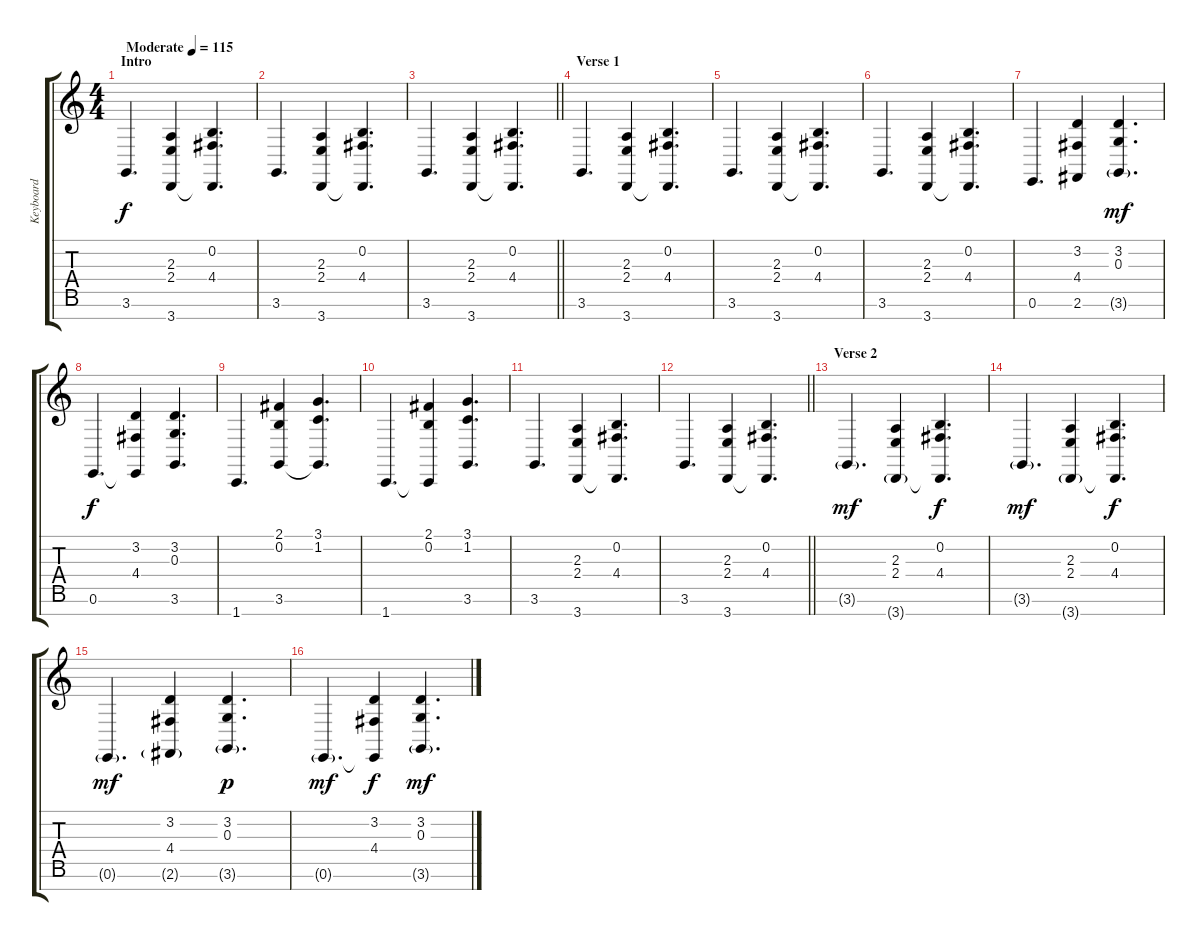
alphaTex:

\track ("Keyboard" "Keyboard") {instrument pad1newage}
\staff {score tabs}
\tuning (E4 B3 G3 D3 A2 E2 B1) {hide}
\ts (4 4)
\section ("" "Intro")
\tempo (115 "Moderate")
\clef g2
\ks c
3.6.4{d dy f instrument pad1newage} (2.3 2.4 3.7).4 (0.2 4.4 3.7{t}).4{d} |
3.6.4{d} (2.3 2.4 3.7).4 (0.2 4.4 3.7{t}).4{d} |
\barLineRight lightlight
3.6.4{d} (2.3 2.4 3.7).4 (0.2 4.4 3.7{t}).4{d} |
\section ("" "Verse 1")
3.6.4{d} (2.3 2.4 3.7).4 (0.2 4.4 3.7{t}).4{d} |
3.6.4{d} (2.3 2.4 3.7).4 (0.2 4.4 3.7{t}).4{d} |
3.6.4{d} (2.3 2.4 3.7).4 (0.2 4.4 3.7{t}).4{d} |
0.6.4{d} (3.2 4.4 2.6).4 (3.2 0.3 3.6{g}).4{d dy mf} |
0.6.4{d dy f} (3.2 4.4 0.6{t}).4 (3.2 0.3 3.6).4{d} |
1.7.4{d} (2.1 0.2 3.6).4 (3.1 1.2 3.6{t}).4{d} |
1.7.4{d} (2.1 0.2 1.7{t}).4 (3.1 1.2 3.6).4{d} |
3.6.4{d} (2.3 2.4 3.7).4 (0.2 4.4 3.7{t}).4{d} |
\barLineRight lightlight
3.6.4{d} (2.3 2.4 3.7).4 (0.2 4.4 3.7{t}).4{d} |
\section ("" "Verse 2")
3.6{g}.4{d dy mf} (2.3 2.4 3.7{g}).4 (0.2 4.4 3.7{t}).4{d dy f} |
3.6{g}.4{d dy mf} (2.3 2.4 3.7{g}).4 (0.2 4.4 3.7{t}).4{d dy f} |
0.6{g}.4{d dy mf} (3.2 4.4 2.6{g}).4 (3.2 0.3 3.6{g}).4{d dy p} |
0.6{g}.4{d dy mf} (3.2 4.4 0.6{t}).4{dy f} (3.2 0.3 3.6{g}).4{d dy mf}
